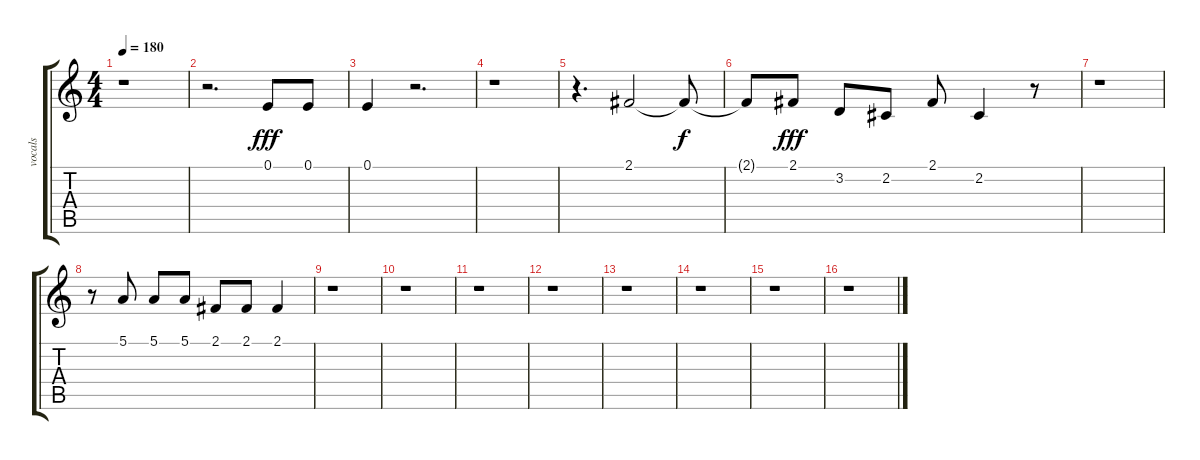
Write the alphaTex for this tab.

\track ("vocals" "vocals") {instrument brasssection}
\staff {score tabs}
\tuning (E4 B3 G3 D3 A2 E2) {hide}
\ts (4 4)
\tempo 180
\clef g2
\ks c
r.1{dy fff} |
r.2{d} 0.1.8 0.1.8 |
0.1.4 r.2{d} |
r.1 |
r.4{d} 2.1.2 2.1{t}.8{dy f} |
2.1{t}.8 2.1.8{dy fff} 3.2.8 2.2.8 2.1.8 2.2.4 r.8 |
r.1 |
r.8 5.1.8 5.1.8 5.1.8 2.1.8 2.1.8 2.1.4 |
r.1 |
r.1 |
r.1 |
r.1 |
r.1 |
r.1 |
r.1 |
r.1
